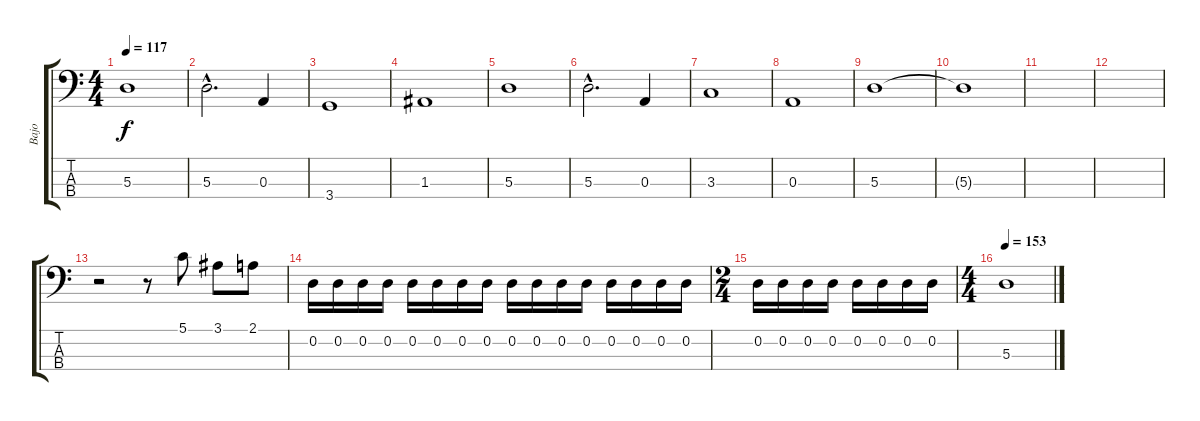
\track ("Bajo" "Bajo") {instrument electricbasspick}
\staff {score tabs}
\tuning (G2 D2 A1 E1) {hide}
\ts (4 4)
\tempo 117
\clef f4
\ks c
5.3.1{dy f} |
5.3{hac}.2{d} 0.3.4 |
3.4.1 |
1.3.1 |
5.3.1 |
5.3{hac}.2{d} 0.3.4 |
3.3.1 |
0.3.1 |
5.3.1 |
5.3{t}.1 |
|
|
r.2 r.8 5.1.8 3.1.8 2.1.8 |
0.2.16 0.2.16 0.2.16 0.2.16 0.2.16 0.2.16 0.2.16 0.2.16 0.2.16 0.2.16 0.2.16 0.2.16 0.2.16 0.2.16 0.2.16 0.2.16 |
\ts (2 4)
0.2.16 0.2.16 0.2.16 0.2.16 0.2.16 0.2.16 0.2.16 0.2.16 |
\ts (4 4)
\tempo 153
5.3.1
